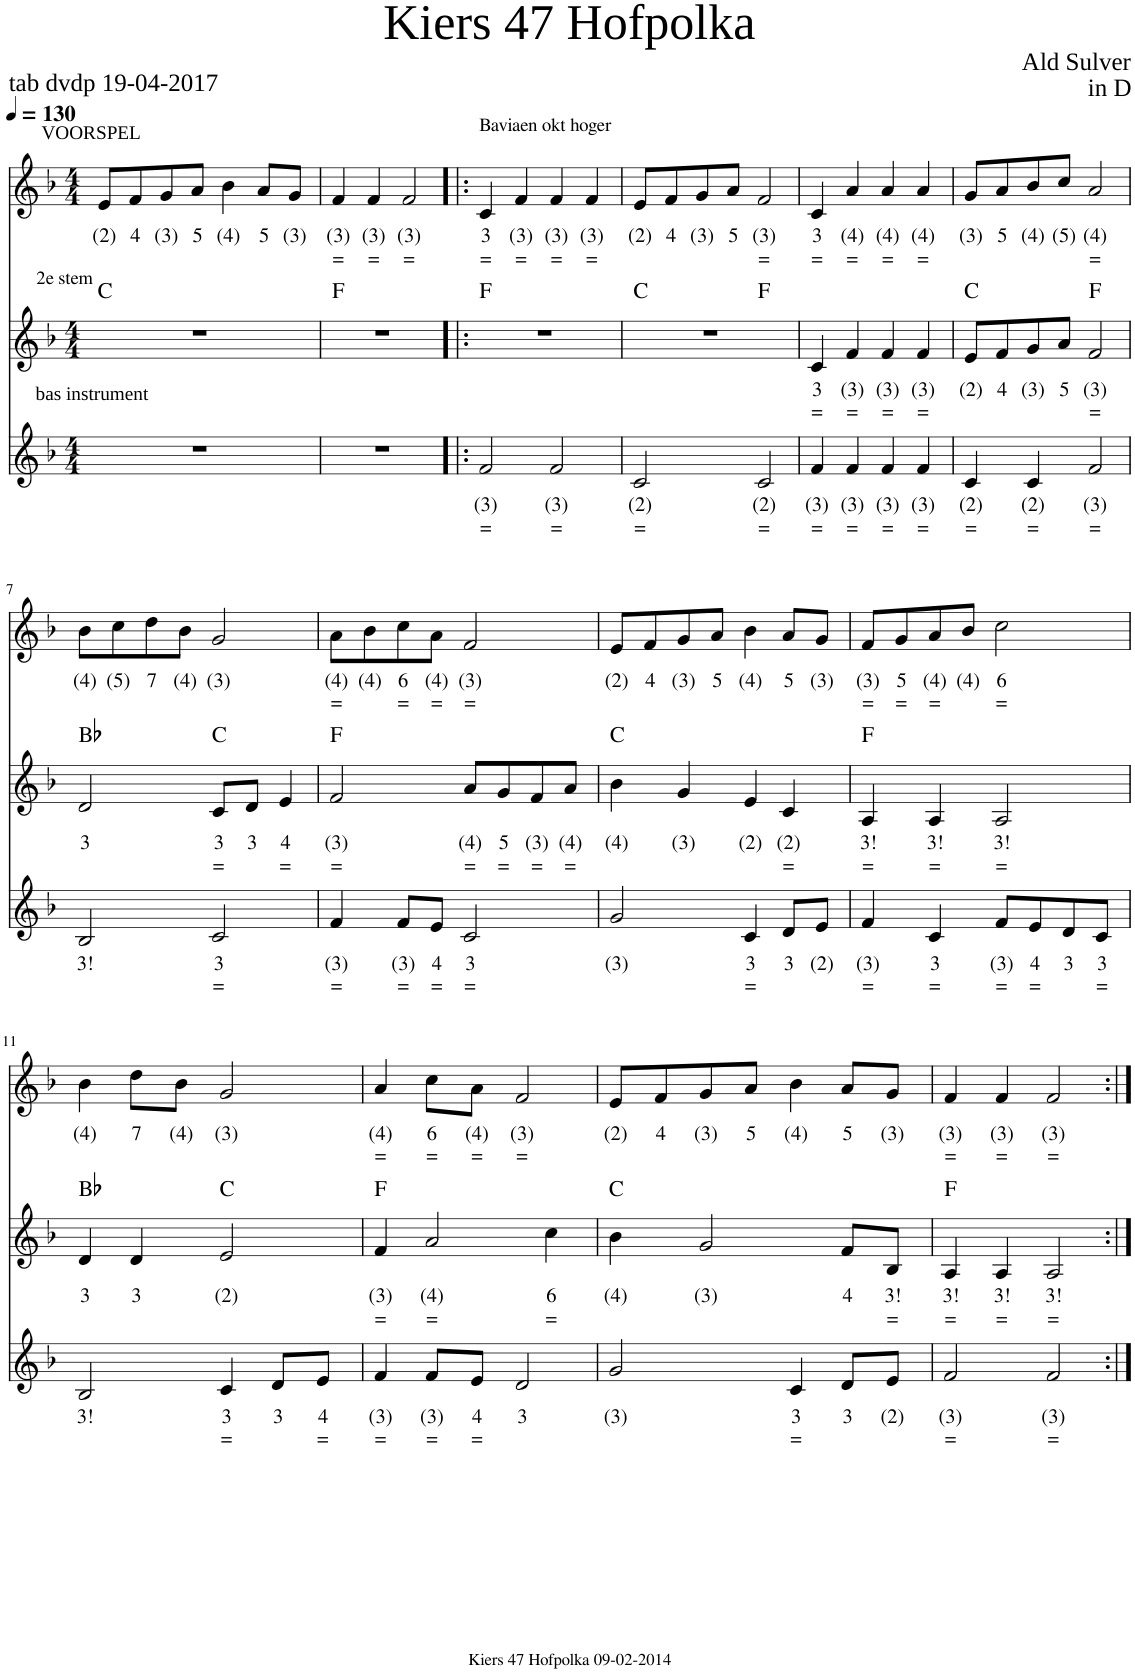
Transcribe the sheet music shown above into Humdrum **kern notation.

**kern	**text	**text	**kern	**text	**text	**harte	**kern	**text	**text
*part3	*part3	*part3	*part2	*part2	*part2	*part2	*part1	*part1	*part1
*staff3	*staff3	*staff3	*staff2	*staff2	*staff2	*	*staff1	*staff1	*staff1
*I"Voice	*	*	*I"Voice	*	*	*	*I"1e stem	*	*
*clefG2	*	*	*clefG2	*	*	*	*clefG2	*	*
*k[b-]	*	*	*k[b-]	*	*	*	*k[b-]	*	*
*M4/4	*	*	*M4/4	*	*	*	*M4/4	*	*
*MM130	*	*	*MM130	*	*	*	*MM130	*	*
=1	=1	=1	=1	=1	=1	=1	=1	=1	=1
!	!	!	!	!	!	!	!LO:TX:a:t=VOORSPEL	!	!
!	!	!	!LO:TX:a:t=2e stem	!	!	!	!	!	!
!LO:TX:a:t=bas instrument	!	!	!	!	!	!	!	!	!
!	!	!	!	!	!	!	!	!LO:LY:b	!
1r	.	.	1r	.	.	C:maj	8e/L	(2)	.
!	!	!	!	!	!	!	!	!LO:LY:b	!
.	.	.	.	.	.	.	8f/	4	.
!	!	!	!	!	!	!	!	!LO:LY:b	!
.	.	.	.	.	.	.	8g/	(3)	.
!	!	!	!	!	!	!	!	!LO:LY:b	!
.	.	.	.	.	.	.	8a/J	5	.
!	!	!	!	!	!	!	!	!LO:LY:b	!
.	.	.	.	.	.	.	4b-\	(4)	.
!	!	!	!	!	!	!	!	!LO:LY:b	!
.	.	.	.	.	.	.	8a/L	5	.
!	!	!	!	!	!	!	!	!LO:LY:b	!
.	.	.	.	.	.	.	8g/J	(3)	.
=2	=2	=2	=2	=2	=2	=2	=2	=2	=2
!	!	!	!	!	!	!	!	!LO:LY:b	!LO:LY:b
1r	.	.	1r	.	.	F:maj	4f/	(3)	=
!	!	!	!	!	!	!	!	!LO:LY:b	!LO:LY:b
.	.	.	.	.	.	.	4f/	(3)	=
!	!	!	!	!	!	!	!	!LO:LY:b	!LO:LY:b
.	.	.	.	.	.	.	2f/	(3)	=
=3!|:	=3!|:	=3!|:	=3!|:	=3!|:	=3!|:	=3!|:	=3!|:	=3!|:	=3!|:
!	!	!	!	!	!	!	!LO:TX:a:t=Baviaen okt hoger	!	!
!	!LO:LY:b	!LO:LY:b	!	!	!	!	!	!LO:LY:b	!LO:LY:b
2f/	(3)	=	1r	.	.	F:maj	4c/	3	=
!	!	!	!	!	!	!	!	!LO:LY:b	!LO:LY:b
.	.	.	.	.	.	.	4f/	(3)	=
!	!LO:LY:b	!LO:LY:b	!	!	!	!	!	!LO:LY:b	!LO:LY:b
2f/	(3)	=	.	.	.	.	4f/	(3)	=
!	!	!	!	!	!	!	!	!LO:LY:b	!LO:LY:b
.	.	.	.	.	.	.	4f/	(3)	=
=4	=4	=4	=4	=4	=4	=4	=4	=4	=4
!	!LO:LY:b	!LO:LY:b	!	!	!	!	!	!LO:LY:b	!
*	*	*	*^	*	*	*	*	*	*
2c/	(2)	=	1r	2ryy	.	.	C:maj	8e/L	(2)	.
!	!	!	!	!	!	!	!	!	!LO:LY:b	!
.	.	.	.	.	.	.	.	8f/	4	.
!	!	!	!	!	!	!	!	!	!LO:LY:b	!
.	.	.	.	.	.	.	.	8g/	(3)	.
!	!	!	!	!	!	!	!	!	!LO:LY:b	!
.	.	.	.	.	.	.	.	8a/J	5	.
!	!LO:LY:b	!LO:LY:b	!	!	!	!	!	!	!LO:LY:b	!LO:LY:b
2c/	(2)	=	.	2ryy	.	.	F:maj	2f/	(3)	=
=5	=5	=5	=5	=5	=5	=5	=5	=5	=5	=5
!	!LO:LY:b	!LO:LY:b	!	!	!LO:LY:b	!LO:LY:b	!	!	!LO:LY:b	!LO:LY:b
*	*	*	*v	*v	*	*	*	*	*	*
4f/	(3)	=	4c/	3	=	.	4c/	3	=
!	!LO:LY:b	!LO:LY:b	!	!LO:LY:b	!LO:LY:b	!	!	!LO:LY:b	!LO:LY:b
4f/	(3)	=	4f/	(3)	=	.	4a/	(4)	=
!	!LO:LY:b	!LO:LY:b	!	!LO:LY:b	!LO:LY:b	!	!	!LO:LY:b	!LO:LY:b
4f/	(3)	=	4f/	(3)	=	.	4a/	(4)	=
!	!LO:LY:b	!LO:LY:b	!	!LO:LY:b	!LO:LY:b	!	!	!LO:LY:b	!LO:LY:b
4f/	(3)	=	4f/	(3)	=	.	4a/	(4)	=
=6	=6	=6	=6	=6	=6	=6	=6	=6	=6
!	!LO:LY:b	!LO:LY:b	!	!LO:LY:b	!	!	!	!LO:LY:b	!
4c/	(2)	=	8e/L	(2)	.	C:maj	8g/L	(3)	.
!	!	!	!	!LO:LY:b	!	!	!	!LO:LY:b	!
.	.	.	8f/	4	.	.	8a/	5	.
!	!LO:LY:b	!LO:LY:b	!	!LO:LY:b	!	!	!	!LO:LY:b	!
4c/	(2)	=	8g/	(3)	.	.	8b-/	(4)	.
!	!	!	!	!LO:LY:b	!	!	!	!LO:LY:b	!
.	.	.	8a/J	5	.	.	8cc/J	(5)	.
!	!LO:LY:b	!LO:LY:b	!	!LO:LY:b	!LO:LY:b	!	!	!LO:LY:b	!LO:LY:b
2f/	(3)	=	2f/	(3)	=	F:maj	2a/	(4)	=
!!LO:LB:g=z
=7	=7	=7	=7	=7	=7	=7	=7	=7	=7
!	!LO:LY:b	!	!	!LO:LY:b	!	!	!	!LO:LY:b	!
2B-/	3!	.	2d/	3	.	Bb:maj	8b-\L	(4)	.
!	!	!	!	!	!	!	!	!LO:LY:b	!
.	.	.	.	.	.	.	8cc\	(5)	.
!	!	!	!	!	!	!	!	!LO:LY:b	!
.	.	.	.	.	.	.	8dd\	7	.
!	!	!	!	!	!	!	!	!LO:LY:b	!
.	.	.	.	.	.	.	8b-\J	(4)	.
!	!LO:LY:b	!LO:LY:b	!	!LO:LY:b	!LO:LY:b	!	!	!LO:LY:b	!
2c/	3	=	8c/L	3	=	C:maj	2g/	(3)	.
!	!	!	!	!LO:LY:b	!	!	!	!	!
.	.	.	8d/J	3	.	.	.	.	.
!	!	!	!	!LO:LY:b	!LO:LY:b	!	!	!	!
.	.	.	4e/	4	=	.	.	.	.
=8	=8	=8	=8	=8	=8	=8	=8	=8	=8
!	!LO:LY:b	!LO:LY:b	!	!LO:LY:b	!LO:LY:b	!	!	!LO:LY:b	!LO:LY:b
4f/	(3)	=	2f/	(3)	=	F:maj	8a\L	(4)	=
!	!	!	!	!	!	!	!	!LO:LY:b	!
.	.	.	.	.	.	.	8b-\	(4)	.
!	!LO:LY:b	!LO:LY:b	!	!	!	!	!	!LO:LY:b	!LO:LY:b
8f/L	(3)	=	.	.	.	.	8cc\	6	=
!	!LO:LY:b	!LO:LY:b	!	!	!	!	!	!LO:LY:b	!LO:LY:b
8e/J	4	=	.	.	.	.	8a\J	(4)	=
!	!LO:LY:b	!LO:LY:b	!	!LO:LY:b	!LO:LY:b	!	!	!LO:LY:b	!LO:LY:b
2c/	3	=	8a/L	(4)	=	.	2f/	(3)	=
!	!	!	!	!LO:LY:b	!LO:LY:b	!	!	!	!
.	.	.	8g/	5	=	.	.	.	.
!	!	!	!	!LO:LY:b	!LO:LY:b	!	!	!	!
.	.	.	8f/	(3)	=	.	.	.	.
!	!	!	!	!LO:LY:b	!LO:LY:b	!	!	!	!
.	.	.	8a/J	(4)	=	.	.	.	.
=9	=9	=9	=9	=9	=9	=9	=9	=9	=9
!	!LO:LY:b	!	!	!LO:LY:b	!	!	!	!LO:LY:b	!
2g/	(3)	.	4b-\	(4)	.	C:maj	8e/L	(2)	.
!	!	!	!	!	!	!	!	!LO:LY:b	!
.	.	.	.	.	.	.	8f/	4	.
!	!	!	!	!LO:LY:b	!	!	!	!LO:LY:b	!
.	.	.	4g/	(3)	.	.	8g/	(3)	.
!	!	!	!	!	!	!	!	!LO:LY:b	!
.	.	.	.	.	.	.	8a/J	5	.
!	!LO:LY:b	!LO:LY:b	!	!LO:LY:b	!	!	!	!LO:LY:b	!
4c/	3	=	4e/	(2)	.	.	4b-\	(4)	.
!	!LO:LY:b	!	!	!LO:LY:b	!LO:LY:b	!	!	!LO:LY:b	!
8d/L	3	.	4c/	(2)	=	.	8a/L	5	.
!	!LO:LY:b	!	!	!	!	!	!	!LO:LY:b	!
8e/J	(2)	.	.	.	.	.	8g/J	(3)	.
=10	=10	=10	=10	=10	=10	=10	=10	=10	=10
!	!LO:LY:b	!LO:LY:b	!	!LO:LY:b	!LO:LY:b	!	!	!LO:LY:b	!LO:LY:b
4f/	(3)	=	4A/	3!	=	F:maj	8f/L	(3)	=
!	!	!	!	!	!	!	!	!LO:LY:b	!LO:LY:b
.	.	.	.	.	.	.	8g/	5	=
!	!LO:LY:b	!LO:LY:b	!	!LO:LY:b	!LO:LY:b	!	!	!LO:LY:b	!LO:LY:b
4c/	3	=	4A/	3!	=	.	8a/	(4)	=
!	!	!	!	!	!	!	!	!LO:LY:b	!
.	.	.	.	.	.	.	8b-/J	(4)	.
!	!LO:LY:b	!LO:LY:b	!	!LO:LY:b	!LO:LY:b	!	!	!LO:LY:b	!LO:LY:b
8f/L	(3)	=	2A/	3!	=	.	2cc\	6	=
!	!LO:LY:b	!LO:LY:b	!	!	!	!	!	!	!
8e/	4	=	.	.	.	.	.	.	.
!	!LO:LY:b	!	!	!	!	!	!	!	!
8d/	3	.	.	.	.	.	.	.	.
!	!LO:LY:b	!LO:LY:b	!	!	!	!	!	!	!
8c/J	3	=	.	.	.	.	.	.	.
!!LO:LB:g=z
=11	=11	=11	=11	=11	=11	=11	=11	=11	=11
!	!LO:LY:b	!	!	!LO:LY:b	!	!	!	!LO:LY:b	!
2B-/	3!	.	4d/	3	.	Bb:maj	4b-\	(4)	.
!	!	!	!	!LO:LY:b	!	!	!	!LO:LY:b	!
.	.	.	4d/	3	.	.	8dd\L	7	.
!	!	!	!	!	!	!	!	!LO:LY:b	!
.	.	.	.	.	.	.	8b-\J	(4)	.
!	!LO:LY:b	!LO:LY:b	!	!LO:LY:b	!	!	!	!LO:LY:b	!
4c/	3	=	2e/	(2)	.	C:maj	2g/	(3)	.
!	!LO:LY:b	!	!	!	!	!	!	!	!
8d/L	3	.	.	.	.	.	.	.	.
!	!LO:LY:b	!LO:LY:b	!	!	!	!	!	!	!
8e/J	4	=	.	.	.	.	.	.	.
=12	=12	=12	=12	=12	=12	=12	=12	=12	=12
!	!LO:LY:b	!LO:LY:b	!	!LO:LY:b	!LO:LY:b	!	!	!LO:LY:b	!LO:LY:b
4f/	(3)	=	4f/	(3)	=	F:maj	4a/	(4)	=
!	!LO:LY:b	!LO:LY:b	!	!LO:LY:b	!LO:LY:b	!	!	!LO:LY:b	!LO:LY:b
8f/L	(3)	=	2a/	(4)	=	.	8cc\L	6	=
!	!LO:LY:b	!LO:LY:b	!	!	!	!	!	!LO:LY:b	!LO:LY:b
8e/J	4	=	.	.	.	.	8a\J	(4)	=
!	!LO:LY:b	!	!	!	!	!	!	!LO:LY:b	!LO:LY:b
2d/	3	.	.	.	.	.	2f/	(3)	=
!	!	!	!	!LO:LY:b	!LO:LY:b	!	!	!	!
.	.	.	4cc\	6	=	.	.	.	.
=13	=13	=13	=13	=13	=13	=13	=13	=13	=13
!	!LO:LY:b	!	!	!LO:LY:b	!	!	!	!LO:LY:b	!
2g/	(3)	.	4b-\	(4)	.	C:maj	8e/L	(2)	.
!	!	!	!	!	!	!	!	!LO:LY:b	!
.	.	.	.	.	.	.	8f/	4	.
!	!	!	!	!LO:LY:b	!	!	!	!LO:LY:b	!
.	.	.	2g/	(3)	.	.	8g/	(3)	.
!	!	!	!	!	!	!	!	!LO:LY:b	!
.	.	.	.	.	.	.	8a/J	5	.
!	!LO:LY:b	!LO:LY:b	!	!	!	!	!	!LO:LY:b	!
4c/	3	=	.	.	.	.	4b-\	(4)	.
!	!LO:LY:b	!	!	!LO:LY:b	!	!	!	!LO:LY:b	!
8d/L	3	.	8f/L	4	.	.	8a/L	5	.
!	!LO:LY:b	!	!	!LO:LY:b	!LO:LY:b	!	!	!LO:LY:b	!
8e/J	(2)	.	8B-/J	3!	=	.	8g/J	(3)	.
=14	=14	=14	=14	=14	=14	=14	=14	=14	=14
!	!LO:LY:b	!LO:LY:b	!	!LO:LY:b	!LO:LY:b	!	!	!LO:LY:b	!LO:LY:b
2f/	(3)	=	4A/	3!	=	F:maj	4f/	(3)	=
!	!	!	!	!LO:LY:b	!LO:LY:b	!	!	!LO:LY:b	!LO:LY:b
.	.	.	4A/	3!	=	.	4f/	(3)	=
!	!LO:LY:b	!LO:LY:b	!	!LO:LY:b	!LO:LY:b	!	!	!LO:LY:b	!LO:LY:b
2f/	(3)	=	2A/	3!	=	.	2f/	(3)	=
=:|!	=:|!	=:|!	=:|!	=:|!	=:|!	=:|!	=:|!	=:|!	=:|!
*-	*-	*-	*-	*-	*-	*-	*-	*-	*-
